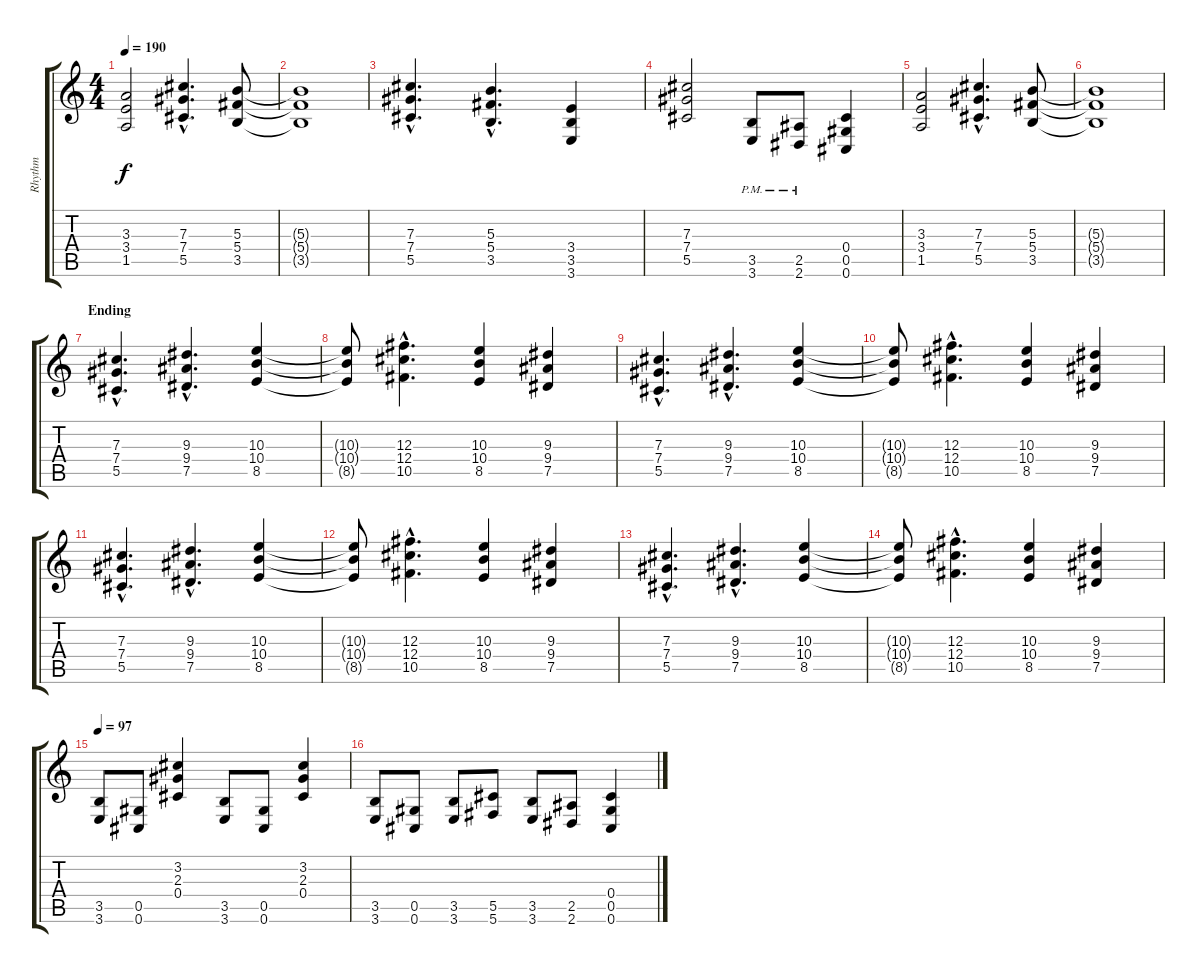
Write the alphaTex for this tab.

\track ("Rhythm" "Rhythm") {instrument distortionguitar}
\staff {score tabs}
\tuning (Eb4 Bb3 Gb3 Db3 Ab2 Db2) {hide}
\ts (4 4)
\tempo 190
\clef g2
\ks c
(3.3 3.4 1.5).2{dy f} (7.3{hac} 7.4{hac} 5.5{hac}).4{d} (5.3 5.4 3.5).8 |
(5.3{t} 5.4{t} 3.5{t}).1 |
(7.3{hac} 7.4{hac} 5.5{hac}).4{d} (5.3{hac} 5.4{hac} 3.5{hac}).4{d} (3.4 3.5 3.6).4 |
(7.3 7.4 5.5).2 (3.5{pm} 3.6{pm}).8 (2.5{pm} 2.6{pm}).8 (0.4 0.5 0.6).4 |
(3.3 3.4 1.5).2 (7.3{hac} 7.4{hac} 5.5{hac}).4{d} (5.3 5.4 3.5).8 |
(5.3{t} 5.4{t} 3.5{t}).1 |
\section ("" "Ending")
(7.3{hac} 7.4{hac} 5.5{hac}).4{d} (9.3{hac} 9.4{hac} 7.5{hac}).4{d} (10.3 10.4 8.5).4 |
(10.3{t} 10.4{t} 8.5{t}).8 (12.3{hac} 12.4{hac} 10.5{hac}).4{d} (10.3 10.4 8.5).4 (9.3 9.4 7.5).4 |
(7.3{hac} 7.4{hac} 5.5{hac}).4{d} (9.3{hac} 9.4{hac} 7.5{hac}).4{d} (10.3 10.4 8.5).4 |
(10.3{t} 10.4{t} 8.5{t}).8 (12.3{hac} 12.4{hac} 10.5{hac}).4{d} (10.3 10.4 8.5).4 (9.3 9.4 7.5).4 |
(7.3{hac} 7.4{hac} 5.5{hac}).4{d} (9.3{hac} 9.4{hac} 7.5{hac}).4{d} (10.3 10.4 8.5).4 |
(10.3{t} 10.4{t} 8.5{t}).8 (12.3{hac} 12.4{hac} 10.5{hac}).4{d} (10.3 10.4 8.5).4 (9.3 9.4 7.5).4 |
(7.3{hac} 7.4{hac} 5.5{hac}).4{d} (9.3{hac} 9.4{hac} 7.5{hac}).4{d} (10.3 10.4 8.5).4 |
(10.3{t} 10.4{t} 8.5{t}).8 (12.3{hac} 12.4{hac} 10.5{hac}).4{d} (10.3 10.4 8.5).4 (9.3 9.4 7.5).4 |
\tempo 97
(3.5 3.6).8 (0.5 0.6).8 (3.2 2.3 0.4).4 (3.5 3.6).8 (0.5 0.6).8 (3.2 2.3 0.4).4 |
(3.5 3.6).8 (0.5 0.6).8 (3.5 3.6).8 (5.5 5.6).8 (3.5 3.6).8 (2.5 2.6).8 (0.4 0.5 0.6).4
